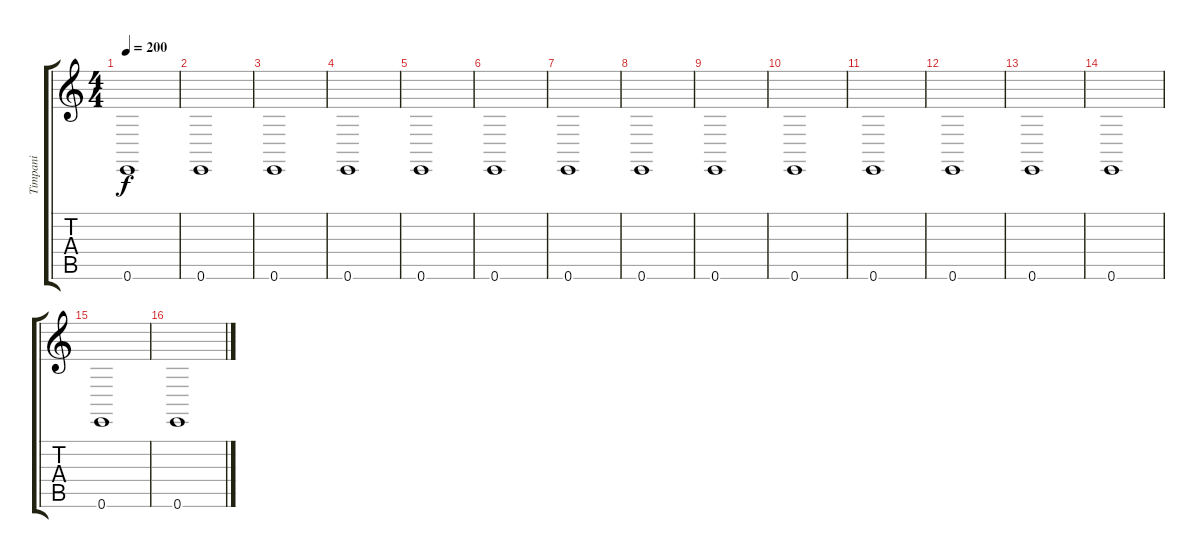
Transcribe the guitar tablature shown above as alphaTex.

\track ("Timpani" "Timpani") {instrument timpani}
\staff {score tabs}
\tuning (E4 B3 G3 D3 A2 E2) {hide}
\ts (4 4)
\tempo 200
\clef g2
\ks c
0.6.1{dy f} |
0.6.1 |
0.6.1 |
0.6.1 |
0.6.1 |
0.6.1 |
0.6.1 |
0.6.1 |
0.6.1 |
0.6.1 |
0.6.1 |
0.6.1 |
0.6.1 |
0.6.1 |
0.6.1 |
0.6.1
